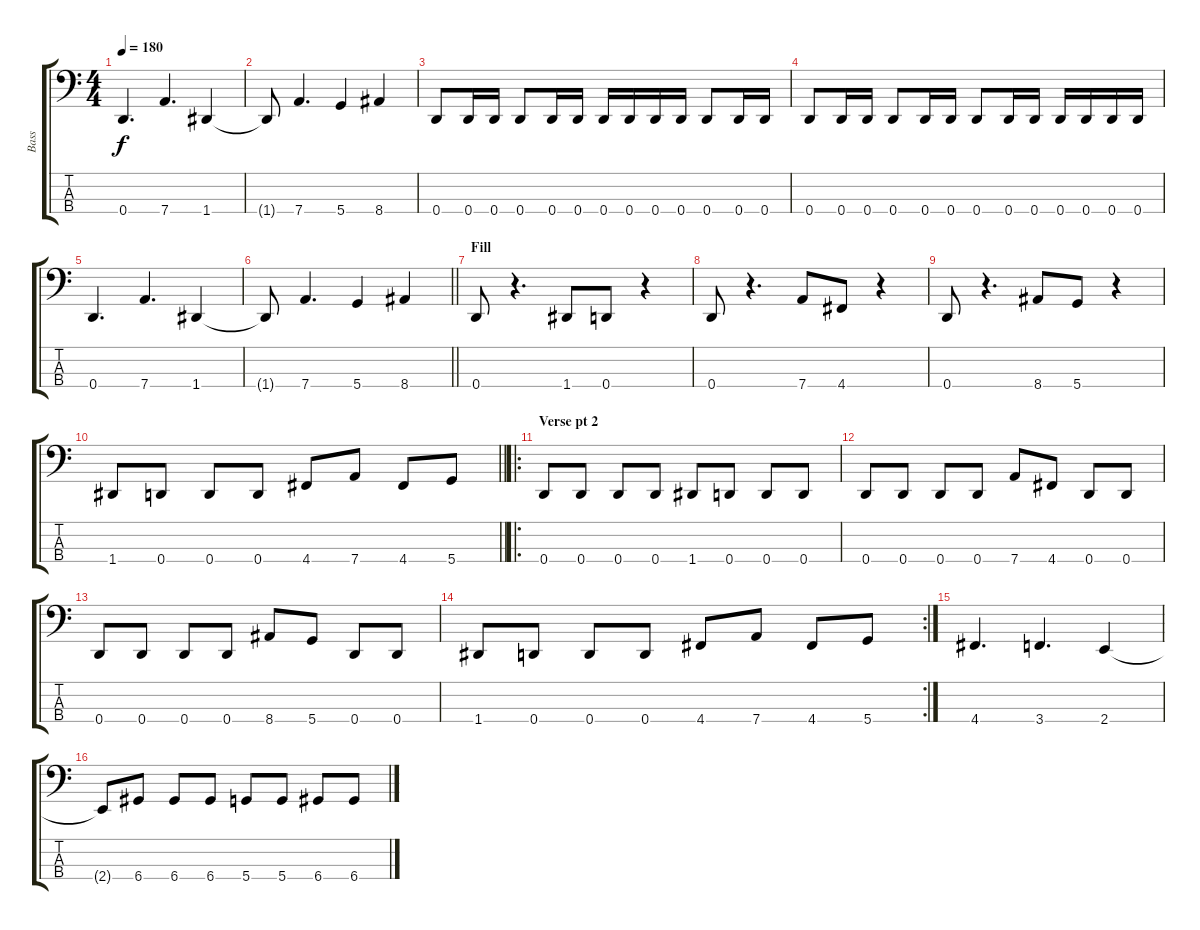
\track ("Bass" "Bass") {instrument electricbassfinger}
\staff {score tabs}
\tuning (G2 D2 A1 D1) {hide}
\ts (4 4)
\tempo 180
\clef f4
\ks c
0.4.4{d dy f} 7.4.4{d} 1.4.4 |
1.4{t}.8 7.4.4{d} 5.4.4 8.4.4 |
0.4.8 0.4.16 0.4.16 0.4.8 0.4.16 0.4.16 0.4.16 0.4.16 0.4.16 0.4.16 0.4.8 0.4.16 0.4.16 |
0.4.8 0.4.16 0.4.16 0.4.8 0.4.16 0.4.16 0.4.8 0.4.16 0.4.16 0.4.16 0.4.16 0.4.16 0.4.16 |
0.4.4{d} 7.4.4{d} 1.4.4 |
\barLineRight lightlight
1.4{t}.8 7.4.4{d} 5.4.4 8.4.4 |
\section ("" "Fill")
0.4.8 r.4{d} 1.4.8 0.4.8 r.4 |
0.4.8 r.4{d} 7.4.8 4.4.8 r.4 |
0.4.8 r.4{d} 8.4.8 5.4.8 r.4 |
\barLineRight lightlight
1.4.8 0.4.8 0.4.8 0.4.8 4.4.8 7.4.8 4.4.8 5.4.8 |
\ro
\section ("" "Verse pt 2")
0.4.8 0.4.8 0.4.8 0.4.8 1.4.8 0.4.8 0.4.8 0.4.8 |
0.4.8 0.4.8 0.4.8 0.4.8 7.4.8 4.4.8 0.4.8 0.4.8 |
0.4.8 0.4.8 0.4.8 0.4.8 8.4.8 5.4.8 0.4.8 0.4.8 |
\rc 2
1.4.8 0.4.8 0.4.8 0.4.8 4.4.8 7.4.8 4.4.8 5.4.8 |
4.4.4{d} 3.4.4{d} 2.4.4 |
2.4{t}.8 6.4.8 6.4.8 6.4.8 5.4.8 5.4.8 6.4.8 6.4.8
